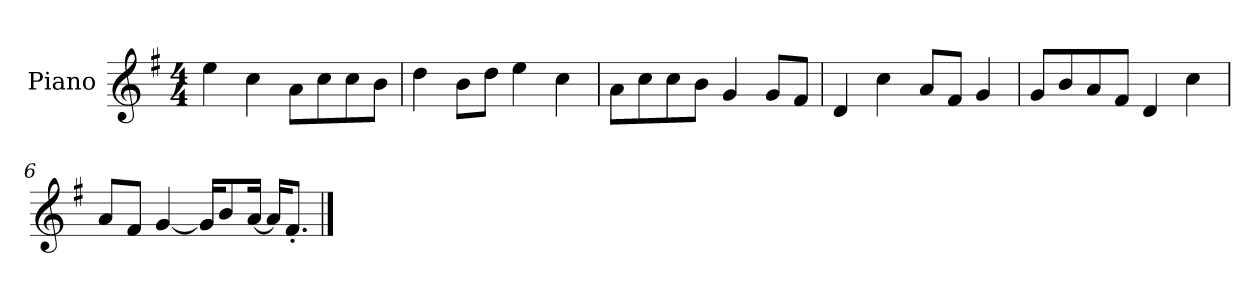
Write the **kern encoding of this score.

**kern
*part1
*staff1
*I"Piano
*I'P-no
*clefG2
*k[f#]
*M4/4
*MM90
=1
4ee\
4cc\
8a\L
8cc\
8cc\
8b\J
=2
4dd\
8b\L
8dd\J
4ee\
4cc\
=3
8a\L
8cc\
8cc\
8b\J
4g/
8g/L
8f#/J
=4
4d/
4cc\
8a/L
8f#/J
4g/
=5
8g/L
8b/
8a/
8f#/J
4d/
4cc\
=6
8a/L
8f#/J
[4g/
16g/KL]
8b/
[16a/Jk
16a/KL]
8.f#'/J
==
*-
